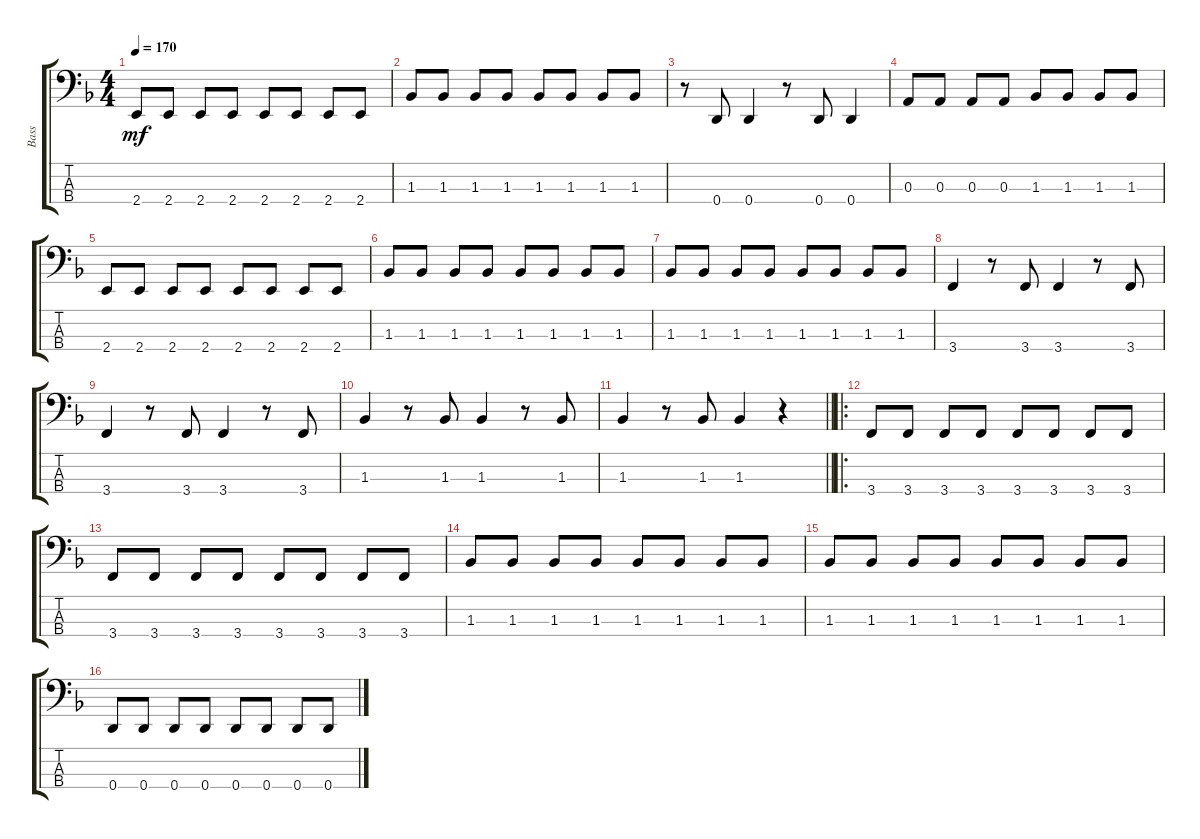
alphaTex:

\track ("Bass" "Bass") {instrument electricbassfinger}
\staff {score tabs}
\tuning (G2 D2 A1 D1) {hide}
\ts (4 4)
\tempo 170
\clef f4
\ks f
2.4.8{dy mf} 2.4.8 2.4.8 2.4.8 2.4.8 2.4.8 2.4.8 2.4.8 |
1.3.8 1.3.8 1.3.8 1.3.8 1.3.8 1.3.8 1.3.8 1.3.8 |
r.8 0.4.8 0.4.4 r.8 0.4.8 0.4.4 |
0.3.8 0.3.8 0.3.8 0.3.8 1.3.8 1.3.8 1.3.8 1.3.8 |
2.4.8 2.4.8 2.4.8 2.4.8 2.4.8 2.4.8 2.4.8 2.4.8 |
1.3.8 1.3.8 1.3.8 1.3.8 1.3.8 1.3.8 1.3.8 1.3.8 |
1.3.8 1.3.8 1.3.8 1.3.8 1.3.8 1.3.8 1.3.8 1.3.8 |
3.4.4 r.8 3.4.8 3.4.4 r.8 3.4.8 |
3.4.4 r.8 3.4.8 3.4.4 r.8 3.4.8 |
1.3.4 r.8 1.3.8 1.3.4 r.8 1.3.8 |
\barLineRight lightlight
1.3.4 r.8 1.3.8 1.3.4 r.4 |
\ro
3.4.8 3.4.8 3.4.8 3.4.8 3.4.8 3.4.8 3.4.8 3.4.8 |
3.4.8 3.4.8 3.4.8 3.4.8 3.4.8 3.4.8 3.4.8 3.4.8 |
1.3.8 1.3.8 1.3.8 1.3.8 1.3.8 1.3.8 1.3.8 1.3.8 |
1.3.8 1.3.8 1.3.8 1.3.8 1.3.8 1.3.8 1.3.8 1.3.8 |
0.4.8 0.4.8 0.4.8 0.4.8 0.4.8 0.4.8 0.4.8 0.4.8
